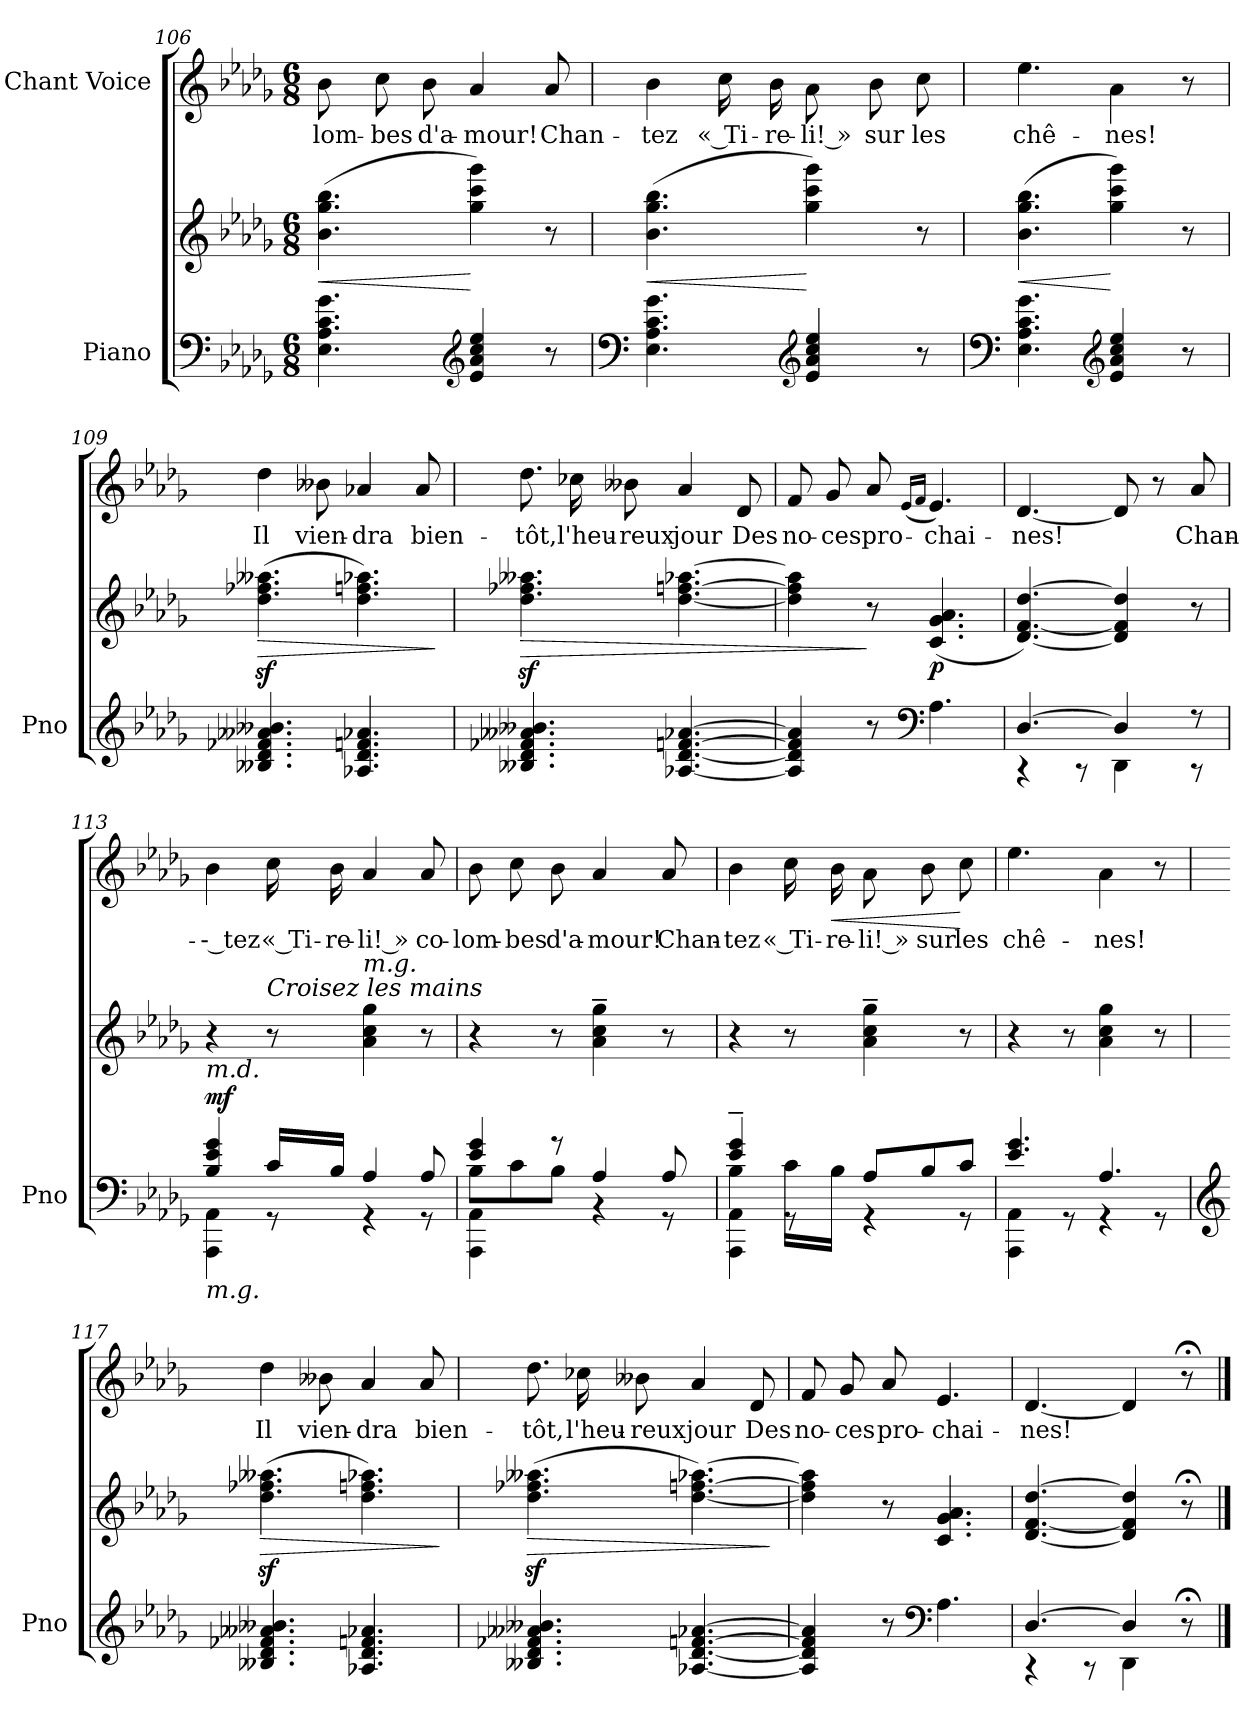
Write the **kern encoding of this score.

**kern	**kern	**dynam	**kern	**text	**dynam
*part2	*part2	*part2	*part1	*part1	*part1
*staff3	*staff2	*staff2/3	*staff1	*staff1	*staff1
*I"Piano	*	*	*I"Chant Voice	*	*
*I'Pno	*	*	*	*	*
*clefF4	*clefG2	*	*clefG2	*	*
*k[b-e-a-d-g-]	*k[b-e-a-d-g-]	*	*k[b-e-a-d-g-]	*	*
*M6/8	*M6/8	*	*M6/8	*	*
=106	=106	=106	=106	=106	=106
!	!	!LO:HP:b	!	!	!
4.E-\ 4.A-\ 4.c\ 4.g-\	(4.b-\ 4.gg-\ 4.bb-\	<	8b-\	-lom-	.
.	.	.	8cc\	-bes	.
.	.	.	8b-\	d'a-	.
*clefG2	*	*	*	*	*
4e-/ 4a-/ 4cc/ 4ee-/	4gg-\ 4ccc\ 4ggg-\)	[	4a-/	-mour!	.
8r	8r	.	8a-/	Chan-	.
=107	=107	=107	=107	=107	=107
*clefF4	*	*	*	*	*
!	!	!LO:HP:b	!	!	!
4.E-\ 4.A-\ 4.c\ 4.g-\	(4.b-\ 4.gg-\ 4.bb-\	<	4b-\	-tez	.
.	.	.	16cc\	« Ti-	.
.	.	.	16b-\	-re-	.
*clefG2	*	*	*	*	*
4e-/ 4a-/ 4cc/ 4ee-/	4gg-\ 4ccc\ 4ggg-\)	[	8a-\	-li! »	.
.	.	.	8b-\	sur	.
8r	8r	.	8cc\	les	.
=108	=108	=108	=108	=108	=108
*clefF4	*	*	*	*	*
!	!	!LO:HP:b	!	!	!
4.E-\ 4.A-\ 4.c\ 4.g-\	(4.b-\ 4.gg-\ 4.bb-\	<	4.ee-\	chê-	.
*clefG2	*	*	*	*	*
4e-/ 4a-/ 4cc/ 4ee-/	4gg-\ 4ccc\ 4ggg-\)	[	4a-\	-nes!	.
8r	8r	.	8r	.	.
=109	=109	=109	=109	=109	=109
!	!	!LO:HP:b	!	!	!
4.B--X/ 4.d-/ 4.f-X/ 4.a--X/ 4.b--X/	(4.dd-\z< 4.ff-X\z< 4.aa--X\z<	>	4dd-\	Il	.
.	.	.	8b--X\	vien-	.
4.A-X/ 4.d-/ 4.fn/ 4.a-X/	4.dd-\ 4.ffn\ 4.aa-X\)	.	4a-X/	-dra	.
.	.	.	8a-/	bien-	.
.	.	]	.	.	.
=110	=110	=110	=110	=110	=110
!	!	!LO:HP:b	!	!	!
4.B--X/ 4.d-/ 4.f-X/ 4.a--X/ 4.b--X/	4.dd-\z< 4.ff-X\z< 4.aa--X\z<	>	8.dd-\	-tôt,	.
.	.	.	16cc-X\	l'heu-	.
.	.	.	8b--X\	-reux	.
[4.A-X/ [4.d-/ [>4.fn/ [4.a-X/	[4.dd-\ [4.ffn\ [4.aa-X\	.	4a-/	jour	.
.	.	.	8d-/	Des	.
=111	=111	=111	=111	=111	=111
4A-/] 4d-/] 4f/] 4a-/]	4dd-\] 4ff\] 4aa-\]	.	8f/	no-	.
.	.	.	8g-/	-ces	.
8r	8r	]	8a-/	pro-	.
*clefF4	*	*	*	*	*
.	.	.	(16qe-/LL	.	.
.	.	.	16qf/JJ	.	.
!	!	!LO:DY:b	!	!	!
4.A-\	(>4.c/ 4.g-/ 4.a-/	p	4.e-/)	-chai-	.
=112	=112	=112	=112	=112	=112
*^	*	*	*	*	*
[4.D-/	4r	[4.d-/ [>4.f/ [4.dd-/)	.	[4.d-/	-nes!	.
.	8r	.	.	.	.	.
4D-/]	4DD-\	4d-/] 4f/] 4dd-/]	.	8d-/]	.	.
.	.	.	.	8r	.	.
!	!	!	!	!	!	!LO:DY:a
!	!	!	!	!	!	!LO:DY:n=1:a
8r	8r	8r	.	8a-/	Chan-	other-dynamics f
=113	=113	=113	=113	=113	=113	=113
!LO:TX:b:i:t=m.g.	!	!	!	!	!	!
!LO:TX:a:i:t=m.d.	!	!	!	!	!	!
!	!	!	!LO:DY:a=2	!	!	!
4B-/ 4e-/ 4g-/	4AAA-\ 4AA-\	4r	mf	4b-\	-- tez	.
!	!	!LO:TX:i:t=Croisez les mains	!	!	!	!
16c/LL	8r	8r	.	16cc\	« Ti-	.
16B-/JJ	.	.	.	16b-\	-re-	.
!	!	!LO:TX:a:i:t=m.g.	!	!	!	!
4A-/	4r	4a-\ 4cc\ 4gg-\	.	4a-/	-li! »	.
8A-/	8r	8r	.	8a-/	co-	.
=114	=114	=114	=114	=114	=114	=114
*	*^	*	*	*	*	*
4e-/ 4g-/	4AAA-\ 4AA-\	8B-\L	4r	.	8b-\	-lom-	.
.	.	8c\	.	.	8cc\	-bes	.
8ryy	8r	8B-\J	8r	.	8b-\	d'a-	.
4A-/	4ryy	4r	4a-\~ 4cc\~ 4gg-\~	.	4a-/	-mour!	.
8A-/	8r	8ryy	8r	.	8a-/	Chan-	.
=115	=115	=115	=115	=115	=115	=115	=115
4e-/~ 4g-/~	4AAA-\ 4AA-\	4B-\	4r	.	4b-\	-tez	.
16c\LL	8r	2ryy	8r	.	16cc\	-« Ti-	.
!	!	!	!	!	!	!	!LO:HP:b
16B-\JJ	.	.	.	.	16b-\	-re-	<
8A-/L	4r	.	4a-\~ 4cc\~ 4gg-\~	.	8a-\	-li! »	.
8B-/	.	.	.	.	8b-\	sur	.
8c/J	8r	.	8r	.	8cc\	les	[
*	*v	*v	*	*	*	*	*
=116	=116	=116	=116	=116	=116	=116
4.e-/ 4.g-/	4AAA-\ 4AA-\	4r	.	4.ee-\	chê-	.
.	8r	8r	.	.	.	.
4.A-/	4r	4a-\ 4cc\ 4gg-\	.	4a-\	-nes!	.
.	8r	8r	.	8r	.	.
*v	*v	*	*	*	*	*
=117	=117	=117	=117	=117	=117
*clefG2	*	*	*	*	*
*^	*	*	*	*	*
!	!	!	!LO:HP:b	!	!	!
*v	*v	*	*	*	*	*
4.B--X/ 4.d-/ 4.f-X/ 4.a--X/ 4.b--X/	(4.dd-\z< 4.ff-X\z< 4.aa--X\z<	>	4dd-\	Il	.
.	.	.	8b--X\	vien-	.
4.A-X/ 4.d-/ 4.fn/ 4.a-X/	4.dd-\ 4.ffn\ 4.aa-X\)	.	4a-/	-dra	.
.	.	.	8a-/	bien-	.
.	.	]	.	.	.
=118	=118	=118	=118	=118	=118
!	!	!LO:HP:b	!	!	!
4.B--X/ 4.d-/ 4.f-X/ 4.a--X/ 4.b--X/	(4.dd-\z< 4.ff-X\z< 4.aa--X\z<	>	8.dd-\	-tôt,	.
.	.	.	16cc-X\	l'heu-	.
.	.	.	8b--X\	-reux	.
[4.A-X/ [4.d-/ [>4.fn/ [4.a-X/	[4.dd-\ [4.ffn\ [4.aa-X\)	.	4a-/	jour	.
.	.	.	8d-/	Des	.
.	.	]	.	.	.
=119	=119	=119	=119	=119	=119
4A-/] 4d-/] 4f/] 4a-/]	4dd-\] 4ff\] 4aa-\]	.	8f/	no-	.
.	.	.	8g-/	-ces	.
8r	8r	.	8a-/	pro-	.
*clefF4	*	*	*	*	*
4.A-\	4.c/ 4.g-/ 4.a-/	.	4.e-/	-chai-	.
=120	=120	=120	=120	=120	=120
*^	*	*	*	*	*
[4.D-/	4r	[4.d-/ [>4.f/ [4.dd-/	.	[4.d-/	-nes!	.
.	8r	.	.	.	.	.
4D-/]	4DD-\	4d-/] 4f/] 4dd-/]	.	4d-/]	.	.
8r;<	8ryy	8r;<	.	8r;<	.	.
*v	*v	*	*	*	*	*
==	==	==	==	==	==
*-	*-	*-	*-	*-	*-
